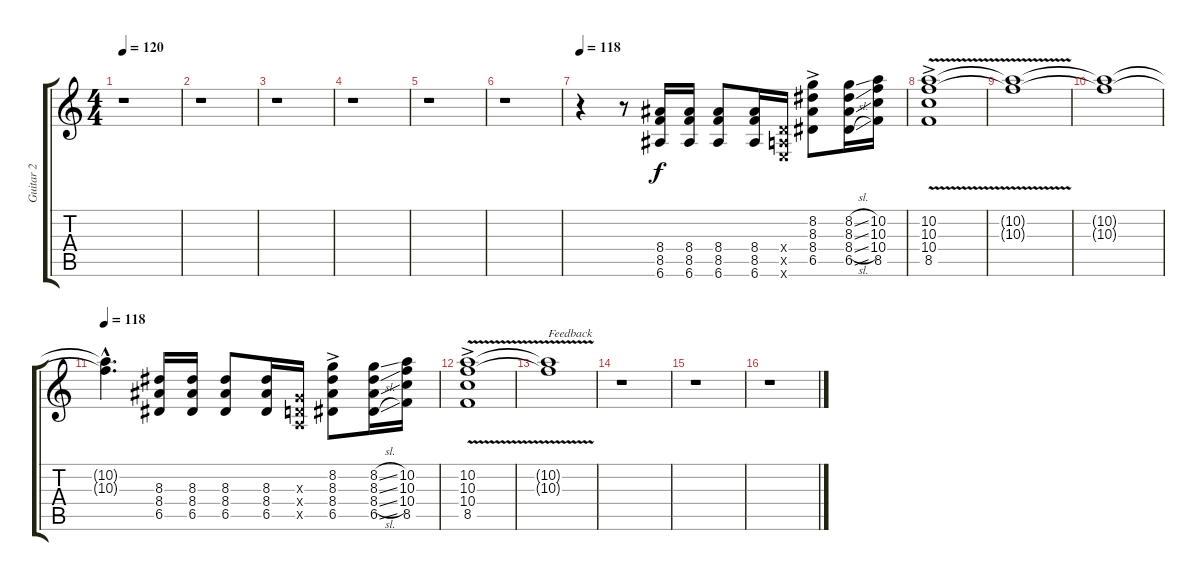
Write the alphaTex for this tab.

\track ("Guitar 2" "Guitar 2") {instrument overdrivenguitar}
\staff {score tabs}
\tuning (E4 B3 G3 D3 A2 E2) {hide}
\ts (4 4)
\tempo 120
\clef g2
\ks c
r.1{dy f} |
r.1 |
r.1 |
r.1 |
r.1 |
r.1 |
\tempo 118
r.4{volume 13} r.8 (8.4 8.5 6.6).16 (8.4 8.5 6.6).16 (8.4 8.5 6.6).8 (8.4 8.5 6.6).16 (0.4{x} 0.5{x} 0.6{x}).16 (8.2{ac} 8.3{ac} 8.4{ac} 6.5{ac}).8 (8.2{sl} 8.3{sl} 8.4{sl} 6.5{sl}).16 (10.2 10.3 10.4 8.5).16 |
(10.2{v ac} 10.3{v ac} 10.4{ac} 8.5{ac}).1 |
(10.2{t} 10.3{t}).1 |
(10.2{t} 10.3{t}).1 |
\tempo 118
(10.2{hac t} 10.3{hac t}).4{d} (8.3 8.4 6.5).16 (8.3 8.4 6.5).16 (8.3 8.4 6.5).8 (8.3 8.4 6.5).16 (0.3{x} 0.4{x} 0.5{x}).16 (8.2{ac} 8.3{ac} 8.4{ac} 6.5{ac}).8 (8.2{sl} 8.3{sl} 8.4{sl} 6.5{sl}).16 (10.2 10.3 10.4 8.5).16 |
(10.2{v ac} 10.3{v ac} 10.4{ac} 8.5{ac}).1 |
(10.2{t} 10.3{t}).1{txt "Feedback"} |
r.1 |
r.1 |
r.1
